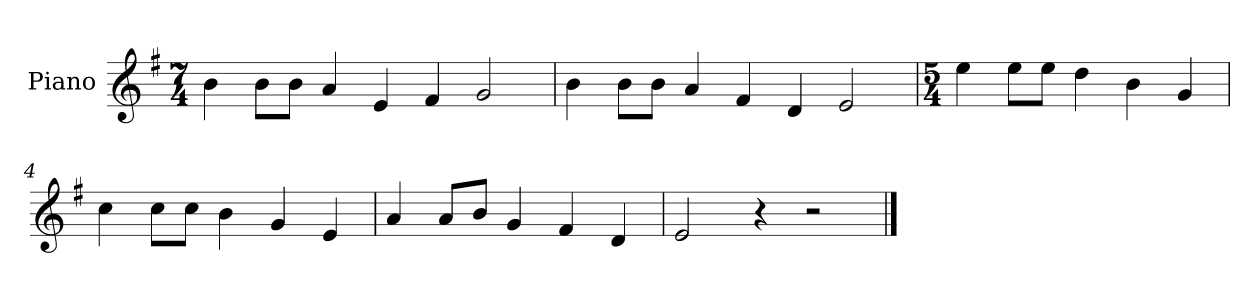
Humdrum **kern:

**kern
*part1
*staff1
*I"Piano
*I'Pno.
*clefG2
*k[f#]
*M7/4
*MM120
=1
4b\
8b\L
8b\J
4a/
4e/
4f#/
2g/
=2
4b\
8b\L
8b\J
4a/
4f#/
4d/
2e/
=3
*M5/4
4ee\
8ee\L
8ee\J
4dd\
4b\
4g/
=4
4cc\
8cc\L
8cc\J
4b\
4g/
4e/
=5
4a/
8a/L
8b/J
4g/
4f#/
4d/
=6
2e/
4r
2r
==
*-
